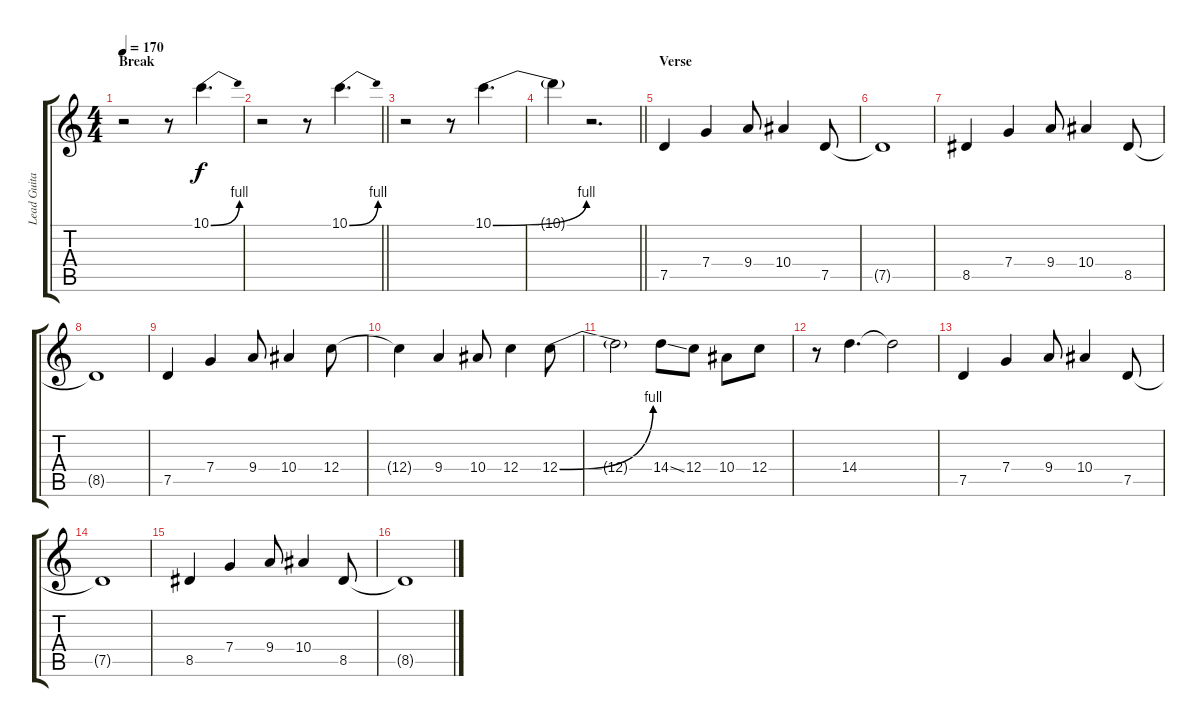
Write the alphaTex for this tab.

\track ("Lead Guitar" "Lead Guita") {instrument distortionguitar}
\staff {score tabs}
\tuning (D4 A3 F3 C3 G2 D2) {hide}
\ts (4 4)
\section ("" "Break")
\tempo 170
\clef g2
\ks c
r.2{dy f} r.8 10.1{be (bend 0 0 60 4)}.4{d} |
\barLineRight lightlight
r.2 r.8 10.1{be (bend 0 0 60 4)}.4{d} |
r.2 r.8 10.1{be (bend 0 0 60 4)}.4{d} |
\barLineRight lightlight
10.1{t}.4 r.2{d} |
\section ("" "Verse")
7.5.4 7.4.4 9.4.8 10.4.4 7.5.8 |
7.5{t}.1 |
8.5.4 7.4.4 9.4.8 10.4.4 8.5.8 |
8.5{t}.1 |
7.5.4 7.4.4 9.4.8 10.4.4 12.4.8 |
12.4{t}.4 9.4.4 10.4.8 12.4.4 12.4{be (bend 0 0 60 4)}.8 |
12.4{t}.2 14.4{ss}.8 12.4.8 10.4.8 12.4.8 |
r.8 14.4.4{d} 14.4{t}.2 |
7.5.4 7.4.4 9.4.8 10.4.4 7.5.8 |
7.5{t}.1 |
8.5.4 7.4.4 9.4.8 10.4.4 8.5.8 |
8.5{t}.1
